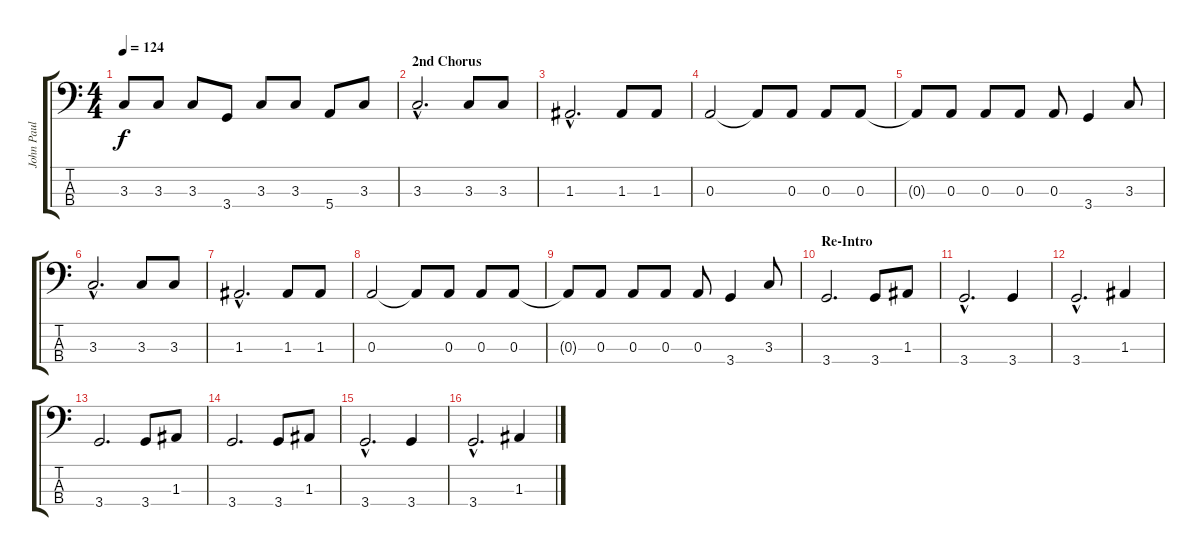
\track ("John Paul Jones" "John Paul ") {instrument electricbassfinger}
\staff {score tabs}
\tuning (G2 D2 A1 E1) {hide}
\ts (4 4)
\tempo 124
\clef f4
\ks c
3.3.8{dy f} 3.3.8 3.3.8 3.4.8 3.3.8 3.3.8 5.4.8 3.3.8 |
\section ("" "2nd Chorus")
3.3{hac}.2{d} 3.3.8 3.3.8 |
1.3{hac}.2{d} 1.3.8 1.3.8 |
0.3.2 0.3{t}.8 0.3.8 0.3.8 0.3.8 |
0.3{t}.8 0.3.8 0.3.8 0.3.8 0.3.8 3.4.4 3.3.8 |
3.3{hac}.2{d} 3.3.8 3.3.8 |
1.3{hac}.2{d} 1.3.8 1.3.8 |
0.3.2 0.3{t}.8 0.3.8 0.3.8 0.3.8 |
0.3{t}.8 0.3.8 0.3.8 0.3.8 0.3.8 3.4.4 3.3.8 |
\section ("" "Re-Intro")
3.4.2{d} 3.4.8 1.3.8 |
3.4{hac}.2{d} 3.4.4 |
3.4{hac}.2{d} 1.3.4 |
3.4.2{d} 3.4.8 1.3.8 |
3.4.2{d} 3.4.8 1.3.8 |
3.4{hac}.2{d} 3.4.4 |
3.4{hac}.2{d} 1.3.4
